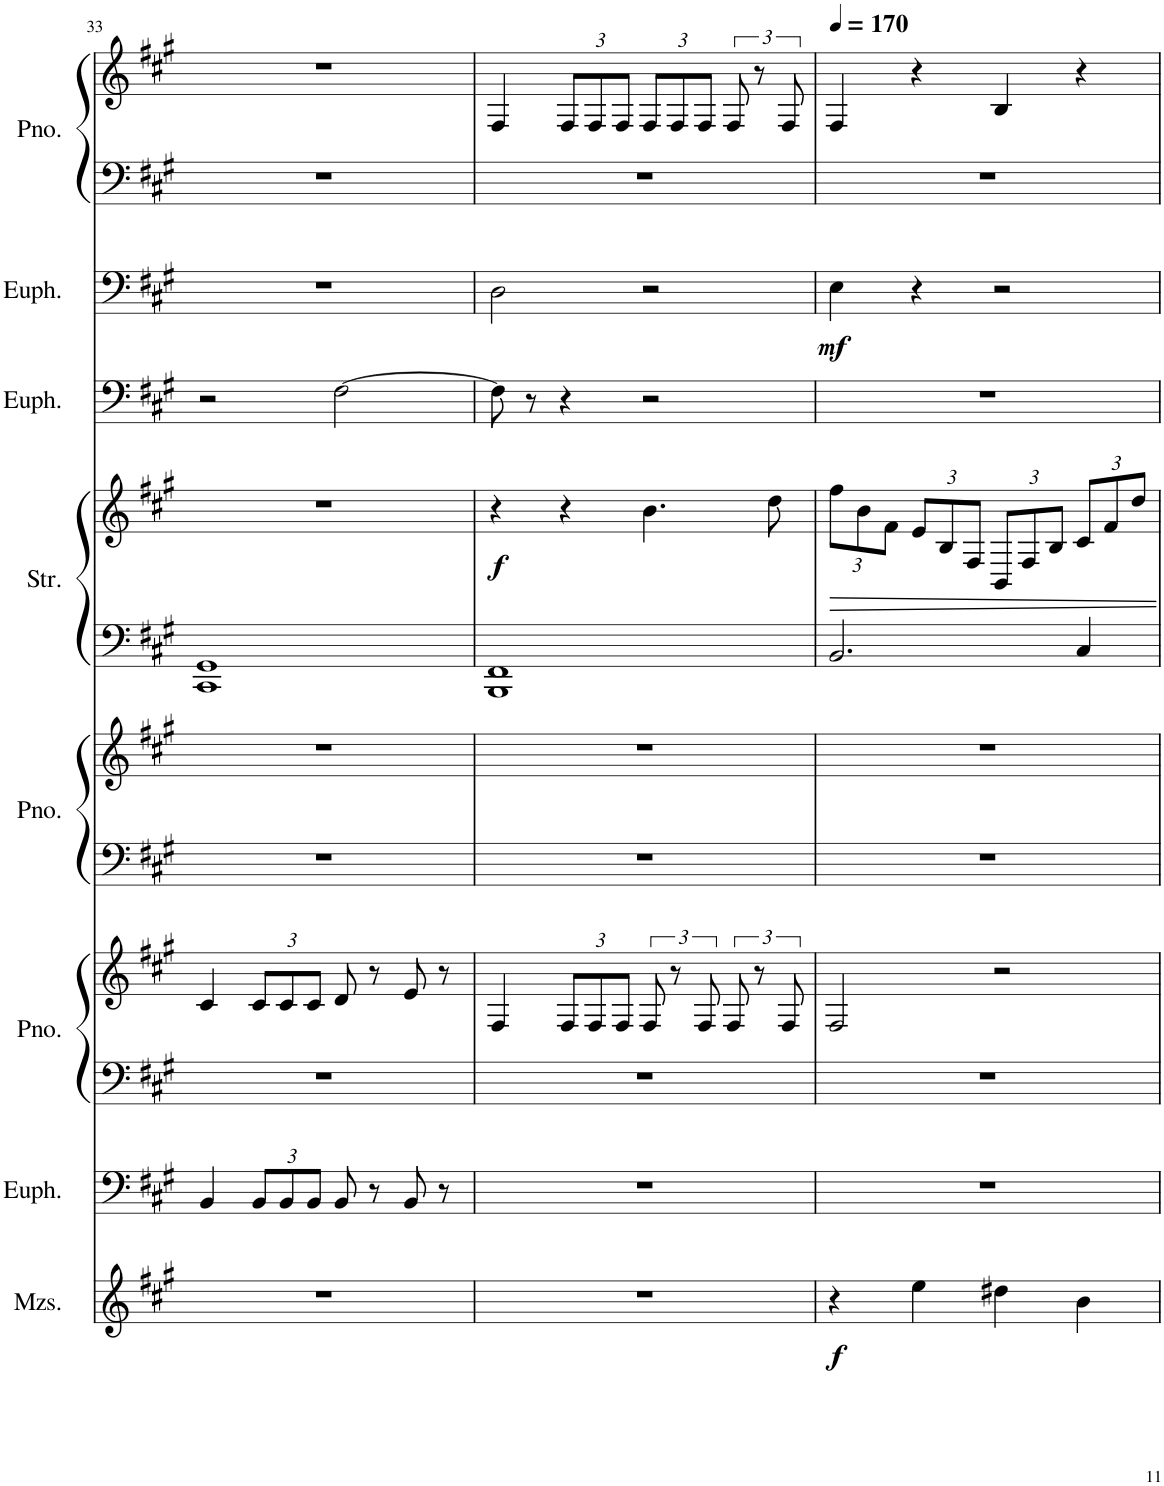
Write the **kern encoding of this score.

**kern	**dynam	**kern	**kern	**kern	**kern	**kern	**kern	**kern	**dynam	**kern	**kern	**dynam	**kern	**kern
*part8	*part8	*part7	*part6	*part6	*part5	*part5	*part4	*part4	*part4	*part3	*part2	*part2	*part1	*part1
*staff12	*staff12	*staff11	*staff10	*staff9	*staff8	*staff7	*staff6	*staff5	*staff5/6	*staff4	*staff3	*staff3	*staff2	*staff1
*I"Mezzo-soprano	*	*I"Euphonium	*I"Piano	*	*I"Piano	*	*I"Strings	*	*	*I"Euphonium	*I"Euphonium	*	*I"Piano	*
*I'Mzs.	*	*I'Euph.	*I'Pno.	*	*I'Pno.	*	*I'Str.	*	*	*I'Euph.	*I'Euph.	*	*I'Pno.	*
!!LO:PB:g=z
*clefG2	*	*clefF4	*clefF4	*clefG2	*clefF4	*clefG2	*clefF4	*clefG2	*	*clefF4	*clefF4	*	*clefF4	*clefG2
*k[f#c#g#]	*	*k[f#c#g#]	*k[f#c#g#]	*k[f#c#g#]	*k[f#c#g#]	*k[f#c#g#]	*k[f#c#g#]	*k[f#c#g#]	*	*k[f#c#g#]	*k[f#c#g#]	*	*k[f#c#g#]	*k[f#c#g#]
*M4/4	*	*M4/4	*M4/4	*M4/4	*M4/4	*M4/4	*M4/4	*M4/4	*	*M4/4	*M4/4	*	*M4/4	*M4/4
=33	=33	=33	=33	=33	=33	=33	=33	=33	=33	=33	=33	=33	=33	=33
1r	.	4BB/	1r	4c#/	1r	1r	1CC# 1GG#	1r	.	2r	1r	.	1r	1r
*	*	*Xbrackettup	*	*Xbrackettup	*	*	*	*	*	*	*	*	*	*
.	.	12BB/L	.	12c#/L	.	.	.	.	.	.	.	.	.	.
.	.	12BB/	.	12c#/	.	.	.	.	.	.	.	.	.	.
.	.	12BB/J	.	12c#/J	.	.	.	.	.	.	.	.	.	.
.	.	8BB/	.	8d/	.	.	.	.	.	[2F#\	.	.	.	.
.	.	8r	.	8r	.	.	.	.	.	.	.	.	.	.
.	.	8BB/	.	8e/	.	.	.	.	.	.	.	.	.	.
.	.	8r	.	8r	.	.	.	.	.	.	.	.	.	.
=34	=34	=34	=34	=34	=34	=34	=34	=34	=34	=34	=34	=34	=34	=34
!	!	!	!	!	!	!	!	!	!LO:DY:b	!	!	!	!	!
1r	.	1r	1r	4F#/	1r	1r	1BBB 1FF#	4r	f	8F#\]	2D\	.	1r	4F#/
.	.	.	.	.	.	.	.	.	.	8r	.	.	.	.
*	*	*	*	*	*	*	*	*	*	*	*	*	*	*Xbrackettup
.	.	.	.	12F#/L	.	.	.	4r	.	4r	.	.	.	12F#/L
.	.	.	.	12F#/	.	.	.	.	.	.	.	.	.	12F#/
.	.	.	.	12F#/J	.	.	.	.	.	.	.	.	.	12F#/J
*	*	*	*	*brackettup	*	*	*	*	*	*	*	*	*	*
.	.	.	.	12F#/	.	.	.	4.b\	.	2r	2r	.	.	12F#/L
.	.	.	.	12r	.	.	.	.	.	.	.	.	.	12F#/
.	.	.	.	12F#/	.	.	.	.	.	.	.	.	.	12F#/J
*	*	*	*	*	*	*	*	*	*	*	*	*	*	*brackettup
.	.	.	.	12F#/	.	.	.	.	.	.	.	.	.	12F#/
.	.	.	.	12r	.	.	.	.	.	.	.	.	.	12r
.	.	.	.	.	.	.	.	8dd\	.	.	.	.	.	.
.	.	.	.	12F#/	.	.	.	.	.	.	.	.	.	12F#/
=35	=35	=35	=35	=35	=35	=35	=35	=35	=35	=35	=35	=35	=35	=35
*	*	*	*	*	*	*	*	*Xbrackettup	*	*	*	*	*	*
*	*	*	*	*	*	*	*	*	*	*	*	*	*	*MM170
!	!LO:DY:b	!	!	!	!	!	!	!	!	!	!	!LO:DY:b	!	!
4r	f	1r	1r	2F#/	1r	1r	2.BB/	12ff#\L	.	1r	4E\	mf	1r	4F#/
.	.	.	.	.	.	.	.	12b\	.	.	.	.	.	.
.	.	.	.	.	.	.	.	12f#\J	.	.	.	.	.	.
4ee\	.	.	.	.	.	.	.	12e/L	.	.	4r	.	.	4r
.	.	.	.	.	.	.	.	12B/	.	.	.	.	.	.
.	.	.	.	.	.	.	.	12F#/J	.	.	.	.	.	.
4dd#X\	.	.	.	2r	.	.	.	12BB/L	.	.	2r	.	.	4B/
.	.	.	.	.	.	.	.	12F#/	.	.	.	.	.	.
.	.	.	.	.	.	.	.	12B/J	.	.	.	.	.	.
4b\	.	.	.	.	.	.	4C#/	12c#/L	.	.	.	.	.	4r
.	.	.	.	.	.	.	.	12f#/	.	.	.	.	.	.
.	.	.	.	.	.	.	.	12dd/J	.	.	.	.	.	.
=	=	=	=	=	=	=	=	=	=	=	=	=	=	=
*-	*-	*-	*-	*-	*-	*-	*-	*-	*-	*-	*-	*-	*-	*-
